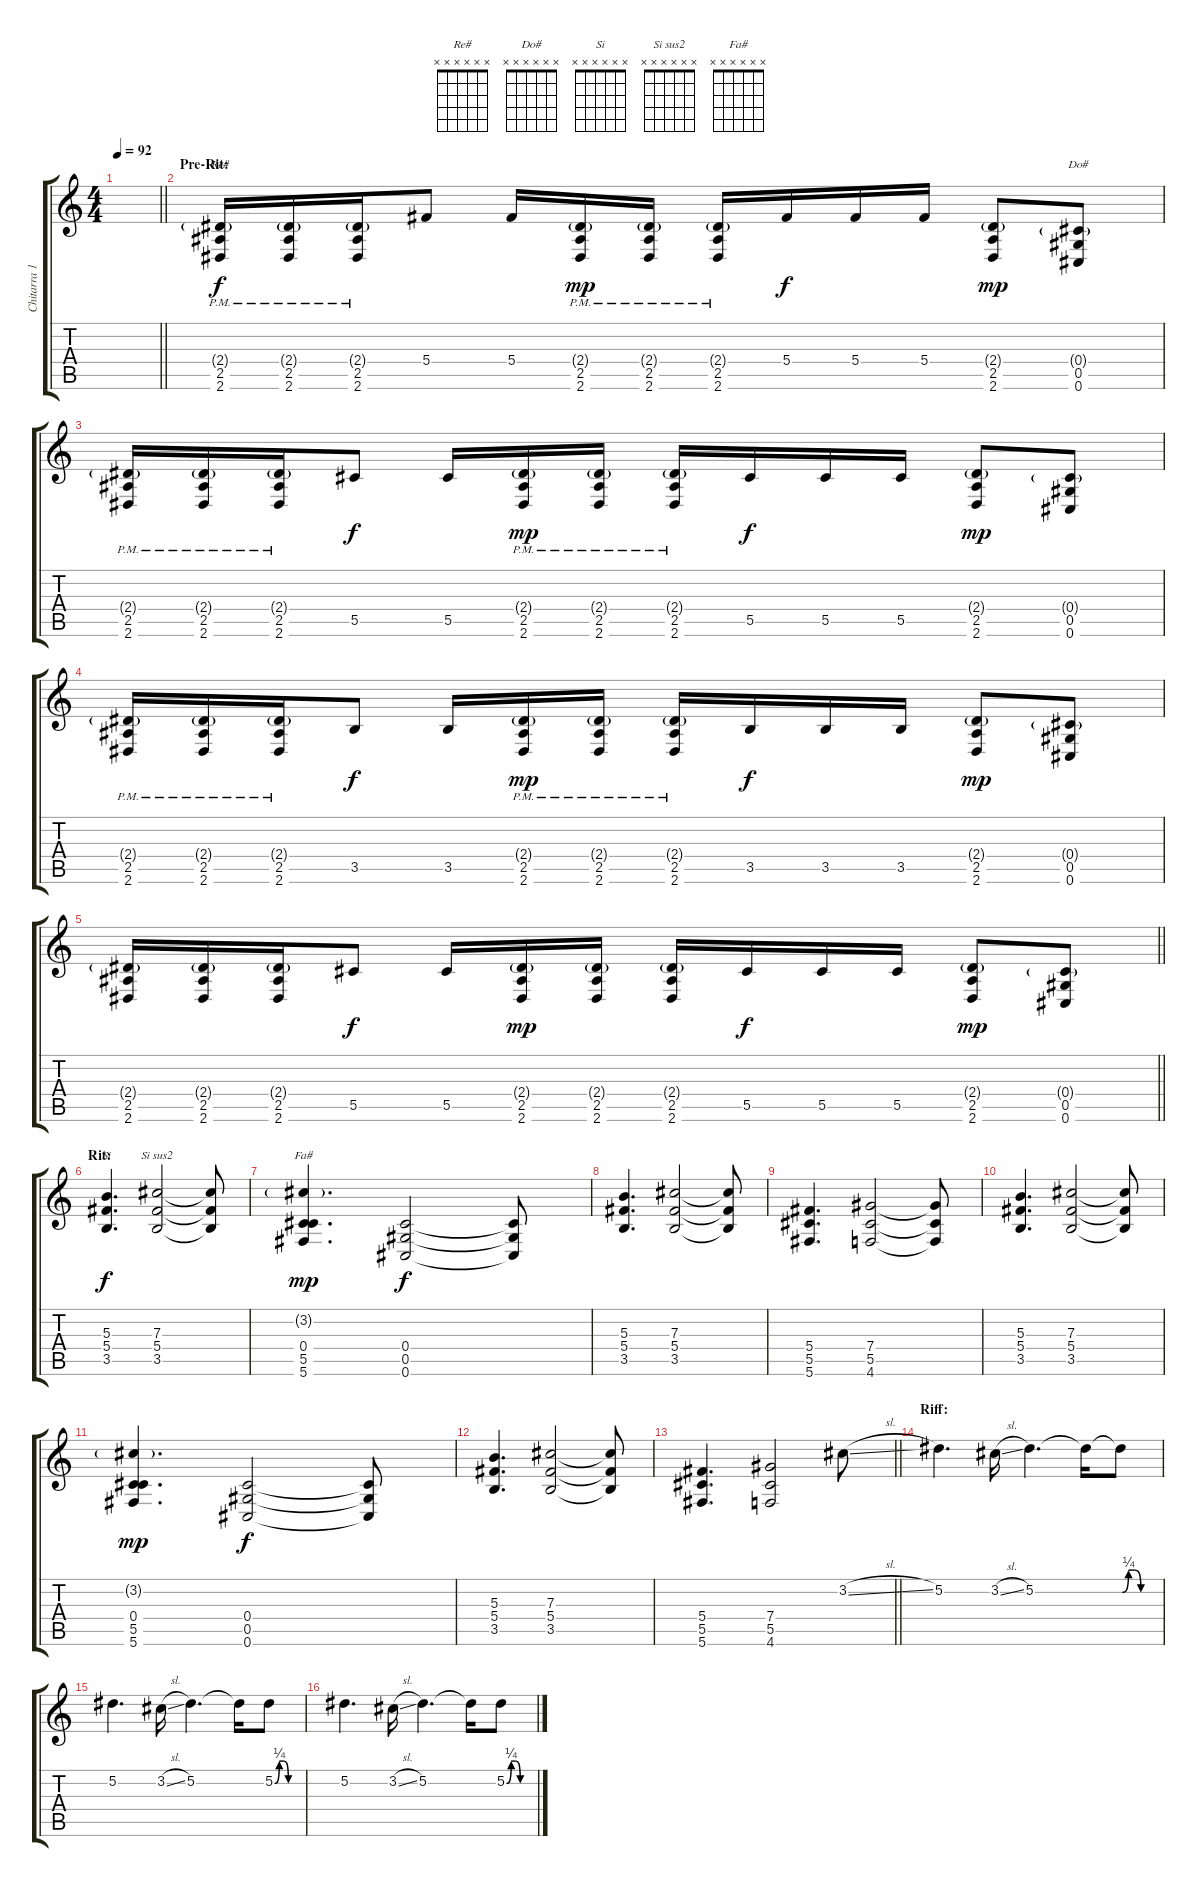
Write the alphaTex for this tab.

\track ("Chitarra 1" "Chitarra 1") {instrument overdrivenguitar}
\staff {score tabs}
\tuning (Eb4 Bb3 Gb3 Db3 Ab2 Db2) {hide}
\chord ("Re#" x x x x x x)
\chord ("Do#" x x x x x x)
\chord ("Si" x x x x x x)
\chord ("Si sus2" x x x x x x)
\chord ("Fa#" x x x x x x)
\ts (4 4)
\tempo 92
\clef g2
\barLineRight lightlight
\ks c
|
\section ("" "Pre-Rit:")
(2.4{g pm} 2.5{pm} 2.6{pm}).16{ch "Re#"} (2.4{g pm} 2.5{pm} 2.6{pm}).16 (2.4{g pm} 2.5{pm} 2.6{pm}).16 5.4.8{dy f} 5.4.16 (2.4{g pm} 2.5{pm} 2.6{pm}).16{dy mp} (2.4{g pm} 2.5{pm} 2.6{pm}).16 (2.4{g pm} 2.5{pm} 2.6{pm}).16 5.4.16{dy f} 5.4.16 5.4.16 (2.4{g} 2.5 2.6).8{dy mp} (0.4{g} 0.5 0.6).8{ch "Do#"} |
(2.4{g pm} 2.5{pm} 2.6{pm}).16 (2.4{g pm} 2.5{pm} 2.6{pm}).16 (2.4{g pm} 2.5{pm} 2.6{pm}).16 5.5.8{dy f} 5.5.16 (2.4{g pm} 2.5{pm} 2.6{pm}).16{dy mp} (2.4{g pm} 2.5{pm} 2.6{pm}).16 (2.4{g pm} 2.5{pm} 2.6{pm}).16 5.5.16{dy f} 5.5.16 5.5.16 (2.4{g} 2.5 2.6).8{dy mp} (0.4{g} 0.5 0.6).8 |
(2.4{g pm} 2.5{pm} 2.6{pm}).16 (2.4{g pm} 2.5{pm} 2.6{pm}).16 (2.4{g pm} 2.5{pm} 2.6{pm}).16 3.5.8{dy f} 3.5.16 (2.4{g pm} 2.5{pm} 2.6{pm}).16{dy mp} (2.4{g pm} 2.5{pm} 2.6{pm}).16 (2.4{g pm} 2.5{pm} 2.6{pm}).16 3.5.16{dy f} 3.5.16 3.5.16 (2.4{g} 2.5 2.6).8{dy mp} (0.4{g} 0.5 0.6).8 |
\barLineRight lightlight
(2.4{g} 2.5 2.6).16 (2.4{g} 2.5 2.6).16 (2.4{g} 2.5 2.6).16 5.5.8{dy f} 5.5.16 (2.4{g} 2.5 2.6).16{dy mp} (2.4{g} 2.5 2.6).16 (2.4{g} 2.5 2.6).16 5.5.16{dy f} 5.5.16 5.5.16 (2.4{g} 2.5 2.6).8{dy mp} (0.4{g} 0.5 0.6).8 |
\section ("" "Rit:")
(5.3 5.4 3.5).4{d ch "Si" dy f} (7.3 5.4 3.5).2{ch "Si sus2"} (7.3{t} 5.4{t} 3.5{t}).8 |
(3.2{g} 0.4 5.5 5.6).4{d ch "Fa#" dy mp} (0.4 0.5 0.6).2{dy f} (0.4{t} 0.5{t} 0.6{t}).8 |
(5.3 5.4 3.5).4{d} (7.3 5.4 3.5).2 (7.3{t} 5.4{t} 3.5{t}).8 |
(5.4 5.5 5.6).4{d} (7.4 5.5 4.6).2 (7.4{t} 5.5{t} 4.6{t}).8 |
(5.3 5.4 3.5).4{d} (7.3 5.4 3.5).2 (7.3{t} 5.4{t} 3.5{t}).8 |
(3.2{g} 0.4 5.5 5.6).4{d dy mp} (0.4 0.5 0.6).2{dy f} (0.4{t} 0.5{t} 0.6{t}).8 |
(5.3 5.4 3.5).4{d} (7.3 5.4 3.5).2 (7.3{t} 5.4{t} 3.5{t}).8 |
\barLineRight lightlight
(5.4 5.5 5.6).4{d} (7.4 5.5 4.6).2 3.2{sl}.8 |
\section ("" "Riff:")
5.2.4{d} 3.2{sl}.16 5.2.4{d} 5.2{t}.16 5.2{be (custom 0 0 10 1 20 1 30 0 60 0) t}.8 |
5.2.4{d} 3.2{sl}.16 5.2.4{d} 5.2{t}.16 5.2{be (custom 0 0 10 1 20 1 30 0 60 0)}.8 |
5.2.4{d} 3.2{sl}.16 5.2.4{d} 5.2{t}.16 5.2{be (custom 0 0 10 1 20 1 30 0 60 0)}.8
